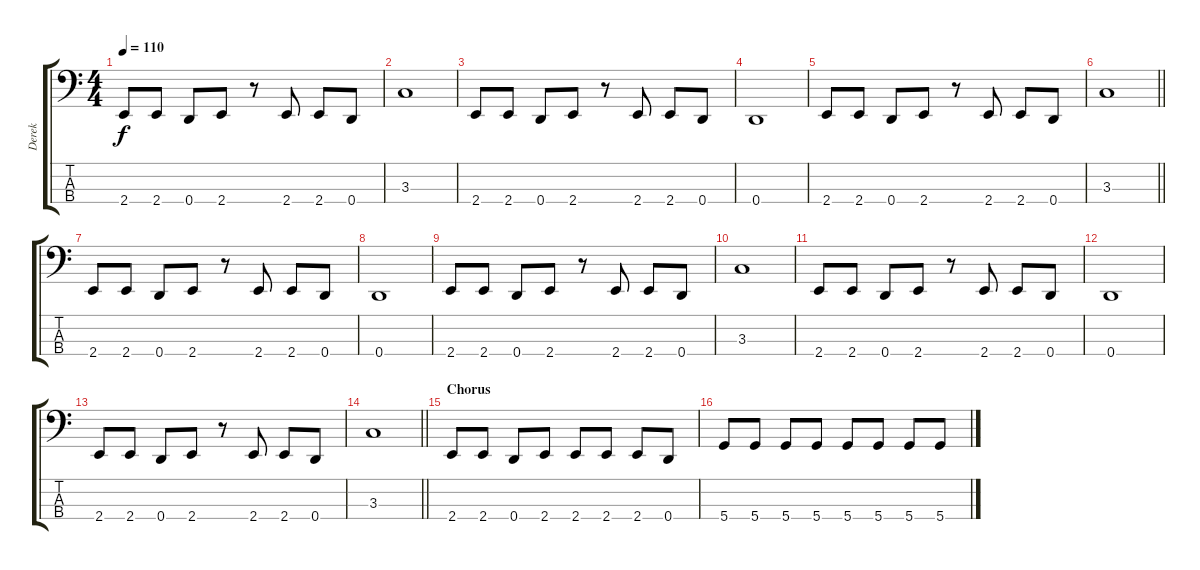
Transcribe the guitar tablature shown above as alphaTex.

\track ("Derek" "Derek") {instrument electricbassfinger}
\staff {score tabs}
\tuning (G2 D2 A1 D1) {hide}
\ts (4 4)
\tempo 110
\clef f4
\ks c
2.4.8{dy f} 2.4.8 0.4.8 2.4.8 r.8 2.4.8 2.4.8 0.4.8 |
3.3.1 |
2.4.8 2.4.8 0.4.8 2.4.8 r.8 2.4.8 2.4.8 0.4.8 |
0.4.1 |
2.4.8 2.4.8 0.4.8 2.4.8 r.8 2.4.8 2.4.8 0.4.8 |
\barLineRight lightlight
3.3.1 |
2.4.8 2.4.8 0.4.8 2.4.8 r.8 2.4.8 2.4.8 0.4.8 |
0.4.1 |
2.4.8 2.4.8 0.4.8 2.4.8 r.8 2.4.8 2.4.8 0.4.8 |
3.3.1 |
2.4.8 2.4.8 0.4.8 2.4.8 r.8 2.4.8 2.4.8 0.4.8 |
0.4.1 |
2.4.8 2.4.8 0.4.8 2.4.8 r.8 2.4.8 2.4.8 0.4.8 |
\barLineRight lightlight
3.3.1 |
\section ("" "Chorus")
2.4.8 2.4.8 0.4.8 2.4.8 2.4.8 2.4.8 2.4.8 0.4.8 |
5.4.8 5.4.8 5.4.8 5.4.8 5.4.8 5.4.8 5.4.8 5.4.8
